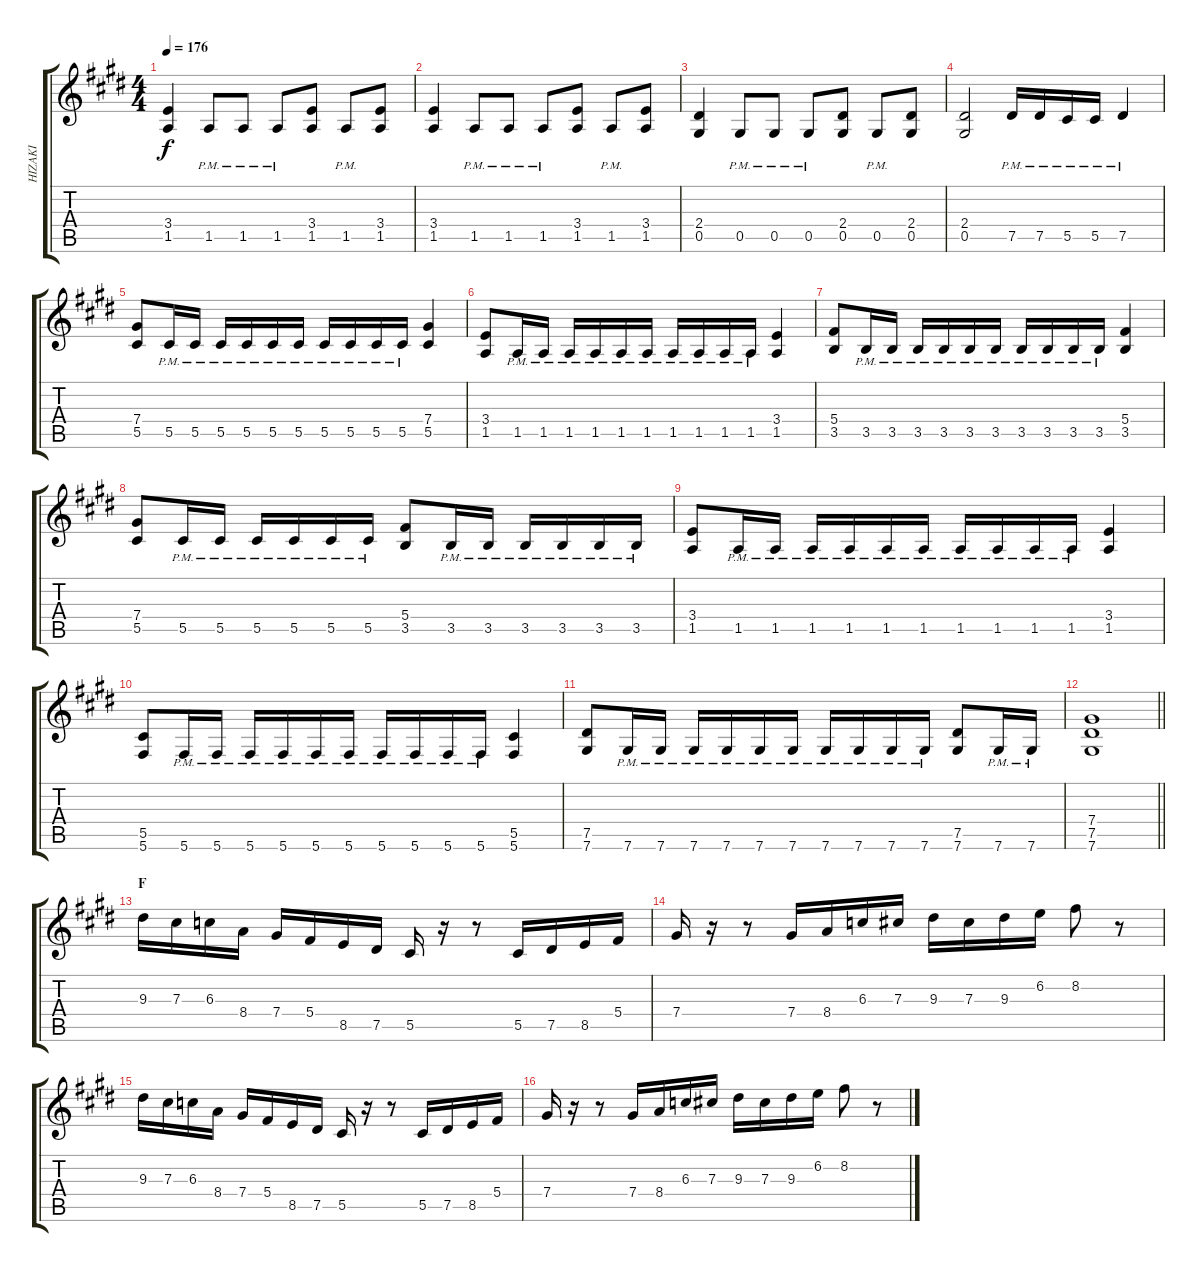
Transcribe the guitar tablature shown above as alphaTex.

\track ("HIZAKI" "HIZAKI") {instrument overdrivenguitar}
\staff {score tabs}
\tuning (Eb4 Bb3 Gb3 Db3 Ab2 Db2) {hide}
\ts (4 4)
\tempo 176
\clef g2
\ks c#minor
(3.4 1.5).4{dy f} 1.5{pm}.8 1.5{pm}.8 1.5{pm}.8 (3.4 1.5).8 1.5{pm}.8 (3.4 1.5).8 |
(3.4 1.5).4 1.5{pm}.8 1.5{pm}.8 1.5{pm}.8 (3.4 1.5).8 1.5{pm}.8 (3.4 1.5).8 |
(2.4 0.5).4 0.5{pm}.8 0.5{pm}.8 0.5{pm}.8 (2.4 0.5).8 0.5{pm}.8 (2.4 0.5).8 |
(2.4 0.5).2 7.5{pm}.16 7.5{pm}.16 5.5{pm}.16 5.5{pm}.16 7.5{pm}.4 |
(7.4 5.5).8 5.5{pm}.16 5.5{pm}.16 5.5{pm}.16 5.5{pm}.16 5.5{pm}.16 5.5{pm}.16 5.5{pm}.16 5.5{pm}.16 5.5{pm}.16 5.5{pm}.16 (7.4 5.5).4 |
(3.4 1.5).8 1.5{pm}.16 1.5{pm}.16 1.5{pm}.16 1.5{pm}.16 1.5{pm}.16 1.5{pm}.16 1.5{pm}.16 1.5{pm}.16 1.5{pm}.16 1.5{pm}.16 (3.4 1.5).4 |
(5.4 3.5).8 3.5{pm}.16 3.5{pm}.16 3.5{pm}.16 3.5{pm}.16 3.5{pm}.16 3.5{pm}.16 3.5{pm}.16 3.5{pm}.16 3.5{pm}.16 3.5{pm}.16 (5.4 3.5).4 |
(7.4 5.5).8 5.5{pm}.16 5.5{pm}.16 5.5{pm}.16 5.5{pm}.16 5.5{pm}.16 5.5{pm}.16 (5.4 3.5).8 3.5{pm}.16 3.5{pm}.16 3.5{pm}.16 3.5{pm}.16 3.5{pm}.16 3.5{pm}.16 |
(3.4 1.5).8 1.5{pm}.16 1.5{pm}.16 1.5{pm}.16 1.5{pm}.16 1.5{pm}.16 1.5{pm}.16 1.5{pm}.16 1.5{pm}.16 1.5{pm}.16 1.5{pm}.16 (3.4 1.5).4 |
(5.5 5.6).8 5.6{pm}.16 5.6{pm}.16 5.6{pm}.16 5.6{pm}.16 5.6{pm}.16 5.6{pm}.16 5.6{pm}.16 5.6{pm}.16 5.6{pm}.16 5.6{pm}.16 (5.5 5.6).4 |
(7.5 7.6).8 7.6{pm}.16 7.6{pm}.16 7.6{pm}.16 7.6{pm}.16 7.6{pm}.16 7.6{pm}.16 7.6{pm}.16 7.6{pm}.16 7.6{pm}.16 7.6{pm}.16 (7.5 7.6).8 7.6{pm}.16 7.6{pm}.16 |
\barLineRight lightlight
(7.4 7.5 7.6).1 |
\section ("" "F")
9.3.16 7.3.16 6.3.16 8.4.16 7.4.16 5.4.16 8.5.16 7.5.16 5.5.16 r.16 r.8 5.5.16 7.5.16 8.5.16 5.4.16 |
7.4.16 r.16 r.8 7.4.16 8.4.16 6.3.16 7.3.16 9.3.16 7.3.16 9.3.16 6.2.16 8.2.8 r.8 |
9.3.16 7.3.16 6.3.16 8.4.16 7.4.16 5.4.16 8.5.16 7.5.16 5.5.16 r.16 r.8 5.5.16 7.5.16 8.5.16 5.4.16 |
7.4.16 r.16 r.8 7.4.16 8.4.16 6.3.16 7.3.16 9.3.16 7.3.16 9.3.16 6.2.16 8.2.8 r.8
